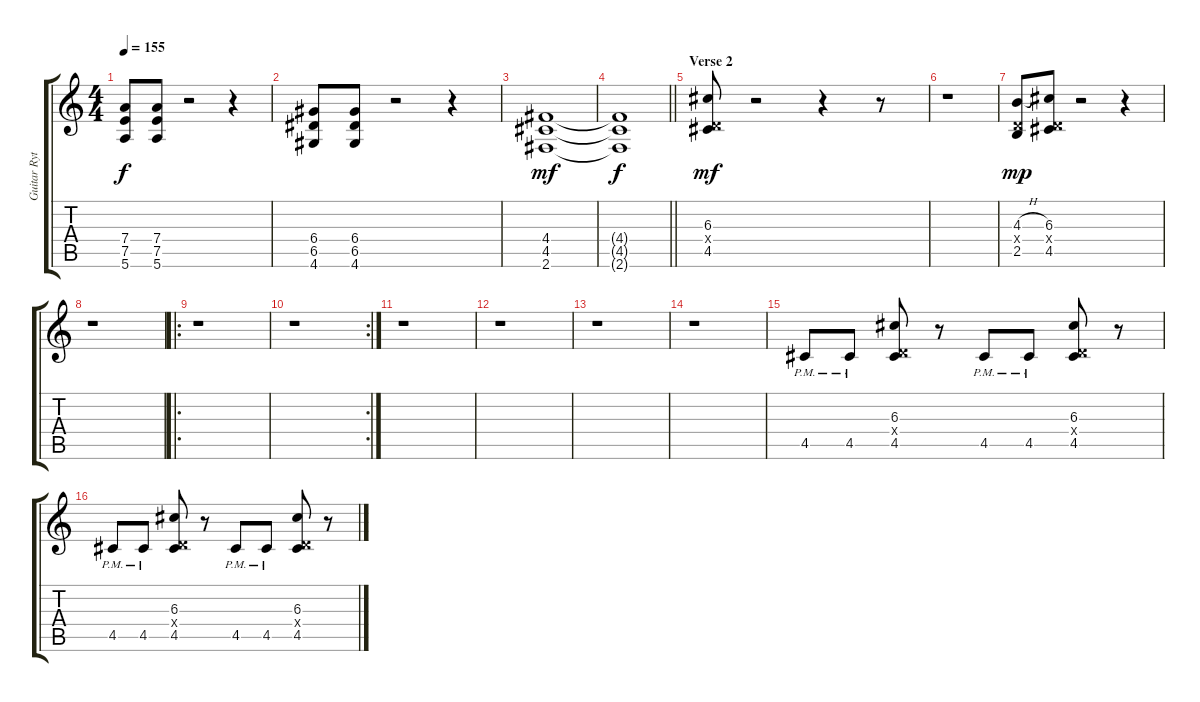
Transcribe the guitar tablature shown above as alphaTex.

\track ("Guitar Rythm" "Guitar Ryt") {instrument acousticguitarsteel}
\staff {score tabs}
\tuning (E4 B3 G3 D3 A2 E2) {hide}
\ts (4 4)
\tempo 155
\clef g2
\ks c
(7.4 7.5 5.6).8{dy f} (7.4 7.5 5.6).8 r.2 r.4 |
(6.4 6.5 4.6).8 (6.4 6.5 4.6).8 r.2 r.4 |
(4.4 4.5 2.6).1{dy mf} |
\barLineRight lightlight
(4.4{t} 4.5{t} 2.6{t}).1{dy f} |
\section ("" "Verse 2")
(6.3 0.4{x} 4.5).8{dy mf} r.2 r.4 r.8 |
r.1 |
(4.3{h} 0.4{x} 2.5).8{dy mp} (6.3 0.4{x} 4.5).8 r.2 r.4 |
r.1 |
\ro
r.1 |
\rc 2
r.1 |
r.1 |
r.1 |
r.1 |
r.1 |
4.5{pm}.8 4.5{pm}.8 (6.3 0.4{x} 4.5).8 r.8 4.5{pm}.8 4.5{pm}.8 (6.3 0.4{x} 4.5).8 r.8 |
4.5{pm}.8 4.5{pm}.8 (6.3 0.4{x} 4.5).8 r.8 4.5{pm}.8 4.5{pm}.8 (6.3 0.4{x} 4.5).8 r.8
